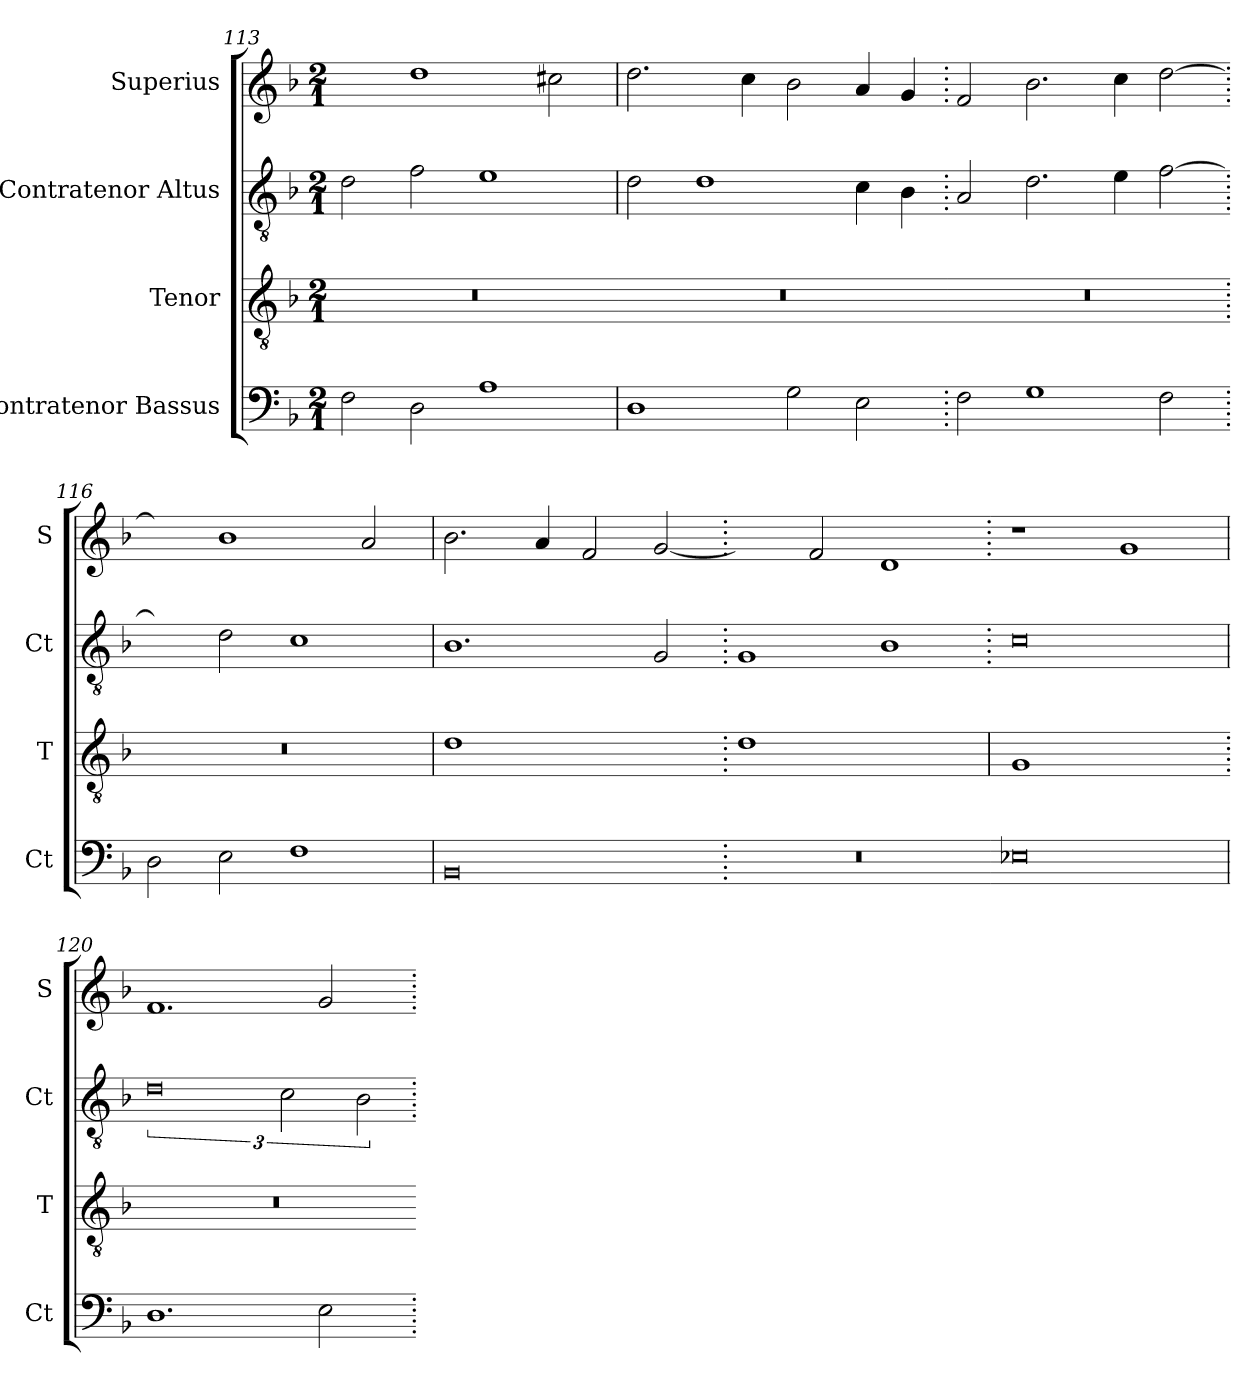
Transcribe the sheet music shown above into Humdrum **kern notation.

**kern	**kern	**kern	**kern
*part4	*part3	*part2	*part1
*staff4	*staff3	*staff2	*staff1
*I"Contratenor Bassus	*I"Tenor	*I"Contratenor Altus	*I"Superius
*I'Ct	*I'T	*I'Ct	*I'S
*clefF4	*clefGv2	*clefGv2	*clefG2
*k[b-]	*k[b-]	*k[b-]	*k[b-]
*M2/1	*M2/1	*M2/1	*M2/1
=113	=113	=113	=113
!	!LO:N:vis=1	!	!
2F\	0r	2d\	2a/yy]
2D\	.	2f\	1dd
1A	.	1e	.
.	.	.	2cc#X\
=114	=114.	=114	=114
!	!LO:N:vis=1	!	!
1D	0r	2d\	2.dd\
.	.	1d	.
.	.	.	4cc\
2G\	.	.	2b-\
2E\	.	4c\	4a/
.	.	4B-\	4g/
=115.	=115	=115.	=115.
!	!LO:N:vis=1	!	!
2F\	0r	2A/	2f/
1G	.	2.d\	2.b-\
.	.	4e\	4cc\
2F\	.	[2f\	[2dd\
=116.	=116.	=116.	=116.
!	!LO:N:vis=1	!	!
2D\	0r	2f\yy]	2dd\yy]
2E\	.	2d\	1b-
1F	.	1c	.
.	.	.	2a/
=117	=117	=117	=117
!	!LO:N:vis=1	!	!
0BB-	0d	1.B-	2.b-\
.	.	.	4a/
.	.	.	2f/
.	.	2G/	[2g/
=118.	=118.	=118.	=118.
!	!LO:N:vis=1	!	!
0r	0d	1G	2g/yy]
.	.	.	2f/
.	.	1B-	1d
=119.	=119	=119.	=119.
!	!LO:N:vis=1	!	!
0E-X	0G	0c	1r
.	.	.	1g
=120	=120.	=120	=120
!	!LO:N:vis=1	!	!
1.D	0r	3%4d	1.f
.	.	3c\	.
2E\	.	.	2g/
.	.	3B-\	.
=.	=	=.	=.
*-	*-	*-	*-
